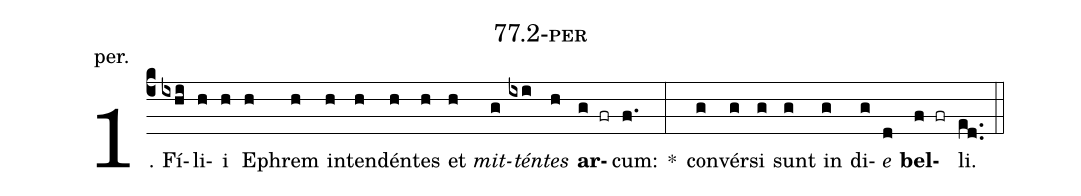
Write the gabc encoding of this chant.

name: 77.2-per;
annotation: per.;
%%
(c4)1. Fí(ixhi)li(h)i(h) E(h)phrem(h) in(h)ten(h)dén(h)tes(h) et(h) <i>mit</i>(g)<i>tén</i>(ixi)<i>tes</i>(h) <b>ar</b>(g fr)cum:(f.) *(:) con(g)vér(g)si(g) sunt(g) in(g) di(g)<i>e</i>(d) <b>bel</b>(f fr)li.(ed..) (::)


%E(g) u(g) o(g) u(d) a(f) e.(ed..) (::)
